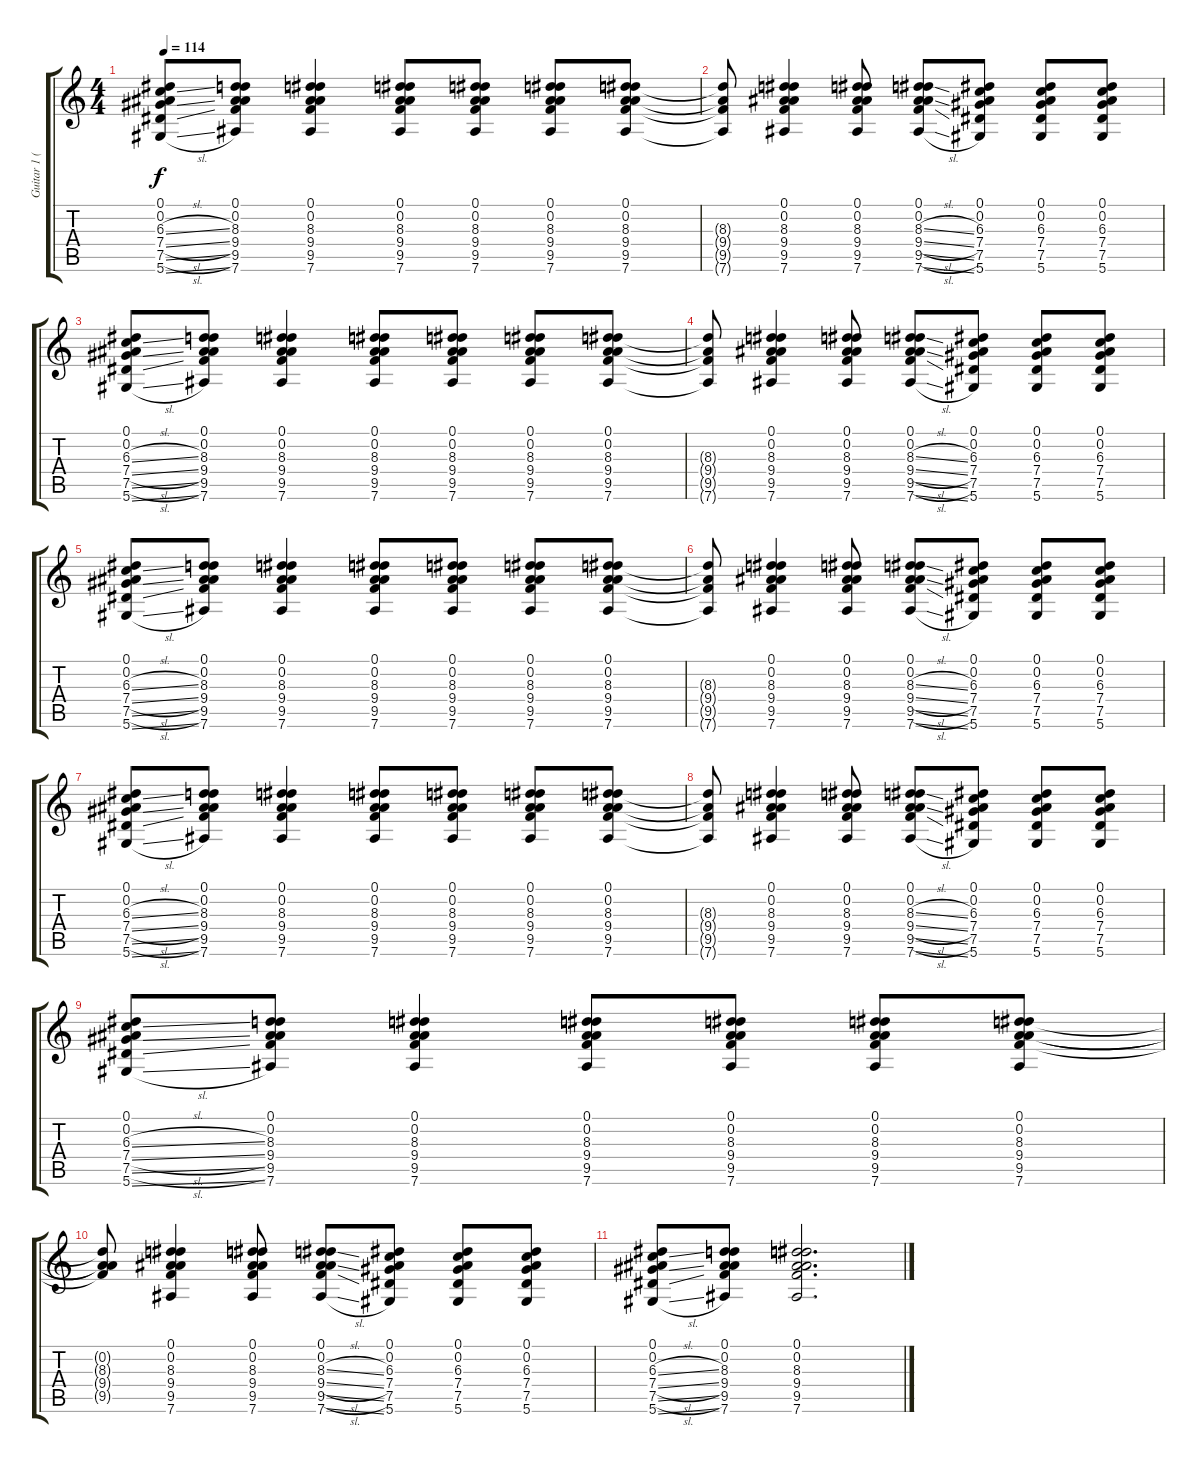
\track ("Guitar 1 (Jerry)" "Guitar 1 (") {instrument acousticguitarsteel}
\staff {score tabs}
\tuning (Eb4 Bb3 Gb3 Db3 Ab2 Eb2) {hide}
\ts (4 4)
\tempo 114
\clef g2
\ks c
(0.1 0.2 6.3{sl} 7.4{sl} 7.5{sl} 5.6{sl}).8{dy f} (0.1 0.2 8.3 9.4 9.5 7.6).8 (0.1 0.2 8.3 9.4 9.5 7.6).4 (0.1 0.2 8.3 9.4 9.5 7.6).8 (0.1 0.2 8.3 9.4 9.5 7.6).8 (0.1 0.2 8.3 9.4 9.5 7.6).8 (0.1 0.2 8.3 9.4 9.5 7.6).8 |
(8.3{t} 9.4{t} 9.5{t} 7.6{t}).8 (0.1 0.2 8.3 9.4 9.5 7.6).4 (0.1 0.2 8.3 9.4 9.5 7.6).8 (0.1 0.2 8.3{sl} 9.4{sl} 9.5{sl} 7.6{sl}).8 (0.1 0.2 6.3 7.4 7.5 5.6).8 (0.1 0.2 6.3 7.4 7.5 5.6).8 (0.1 0.2 6.3 7.4 7.5 5.6).8 |
(0.1 0.2 6.3{sl} 7.4{sl} 7.5{sl} 5.6{sl}).8 (0.1 0.2 8.3 9.4 9.5 7.6).8 (0.1 0.2 8.3 9.4 9.5 7.6).4 (0.1 0.2 8.3 9.4 9.5 7.6).8 (0.1 0.2 8.3 9.4 9.5 7.6).8 (0.1 0.2 8.3 9.4 9.5 7.6).8 (0.1 0.2 8.3 9.4 9.5 7.6).8 |
(8.3{t} 9.4{t} 9.5{t} 7.6{t}).8 (0.1 0.2 8.3 9.4 9.5 7.6).4 (0.1 0.2 8.3 9.4 9.5 7.6).8 (0.1 0.2 8.3{sl} 9.4{sl} 9.5{sl} 7.6{sl}).8 (0.1 0.2 6.3 7.4 7.5 5.6).8 (0.1 0.2 6.3 7.4 7.5 5.6).8 (0.1 0.2 6.3 7.4 7.5 5.6).8 |
(0.1 0.2 6.3{sl} 7.4{sl} 7.5{sl} 5.6{sl}).8 (0.1 0.2 8.3 9.4 9.5 7.6).8 (0.1 0.2 8.3 9.4 9.5 7.6).4 (0.1 0.2 8.3 9.4 9.5 7.6).8 (0.1 0.2 8.3 9.4 9.5 7.6).8 (0.1 0.2 8.3 9.4 9.5 7.6).8 (0.1 0.2 8.3 9.4 9.5 7.6).8 |
(8.3{t} 9.4{t} 9.5{t} 7.6{t}).8 (0.1 0.2 8.3 9.4 9.5 7.6).4 (0.1 0.2 8.3 9.4 9.5 7.6).8 (0.1 0.2 8.3{sl} 9.4{sl} 9.5{sl} 7.6{sl}).8 (0.1 0.2 6.3 7.4 7.5 5.6).8 (0.1 0.2 6.3 7.4 7.5 5.6).8 (0.1 0.2 6.3 7.4 7.5 5.6).8 |
(0.1 0.2 6.3{sl} 7.4{sl} 7.5{sl} 5.6{sl}).8 (0.1 0.2 8.3 9.4 9.5 7.6).8 (0.1 0.2 8.3 9.4 9.5 7.6).4 (0.1 0.2 8.3 9.4 9.5 7.6).8 (0.1 0.2 8.3 9.4 9.5 7.6).8 (0.1 0.2 8.3 9.4 9.5 7.6).8 (0.1 0.2 8.3 9.4 9.5 7.6).8 |
(8.3{t} 9.4{t} 9.5{t} 7.6{t}).8 (0.1 0.2 8.3 9.4 9.5 7.6).4 (0.1 0.2 8.3 9.4 9.5 7.6).8 (0.1 0.2 8.3{sl} 9.4{sl} 9.5{sl} 7.6{sl}).8 (0.1 0.2 6.3 7.4 7.5 5.6).8 (0.1 0.2 6.3 7.4 7.5 5.6).8 (0.1 0.2 6.3 7.4 7.5 5.6).8 |
(0.1 0.2 6.3{sl} 7.4{sl} 7.5{sl} 5.6{sl}).8 (0.1 0.2 8.3 9.4 9.5 7.6).8 (0.1 0.2 8.3 9.4 9.5 7.6).4 (0.1 0.2 8.3 9.4 9.5 7.6).8 (0.1 0.2 8.3 9.4 9.5 7.6).8 (0.1 0.2 8.3 9.4 9.5 7.6).8 (0.1 0.2 8.3 9.4 9.5 7.6).8 |
(0.2{t} 8.3{t} 9.4{t} 9.5{t}).8 (0.1 0.2 8.3 9.4 9.5 7.6).4 (0.1 0.2 8.3 9.4 9.5 7.6).8 (0.1 0.2 8.3{sl} 9.4{sl} 9.5{sl} 7.6{sl}).8 (0.1 0.2 6.3 7.4 7.5 5.6).8 (0.1 0.2 6.3 7.4 7.5 5.6).8 (0.1 0.2 6.3 7.4 7.5 5.6).8 |
(0.1 0.2 6.3{sl} 7.4{sl} 7.5{sl} 5.6{sl}).8 (0.1 0.2 8.3 9.4 9.5 7.6).8 (0.1 0.2 8.3 9.4 9.5 7.6).2{d}
